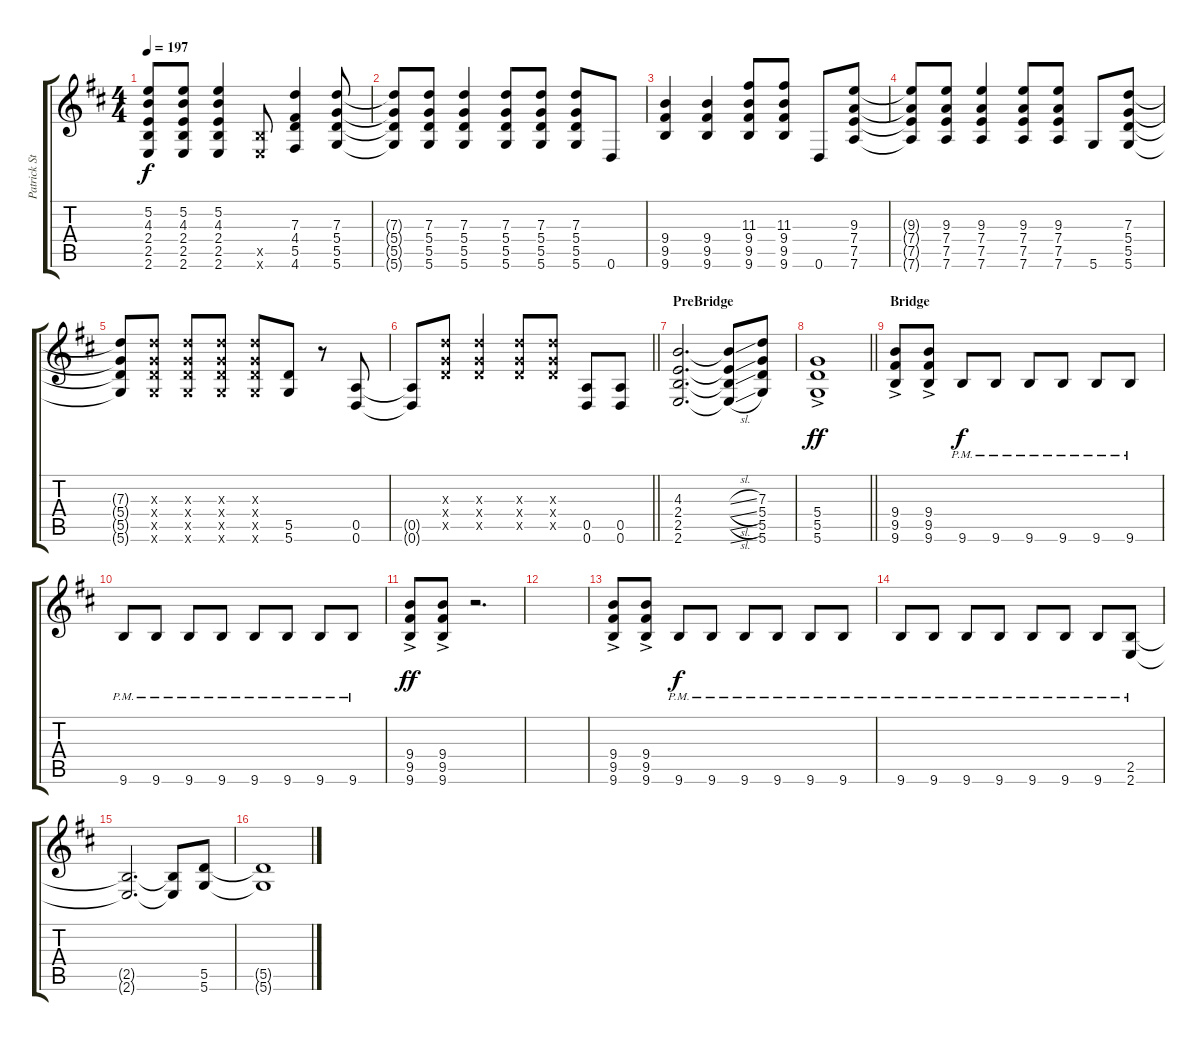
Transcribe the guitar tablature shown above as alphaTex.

\track ("Patrick Stump (Rhythm Guitar)" "Patrick St") {instrument distortionguitar}
\staff {score tabs}
\tuning (E4 B3 G3 D3 A2 D2) {hide}
\ts (4 4)
\tempo 197
\clef g2
\ks d
(5.2{t} 4.3{t} 2.4{t} 2.5{t} 2.6{t}).8{dy f} (5.2 4.3 2.4 2.5 2.6).8 (5.2 4.3 2.4 2.5 2.6).4 (2.5{x} 2.6{x}).8 (7.3 4.4 5.5 4.6).4 (7.3 5.4 5.5 5.6).8 |
(7.3{t} 5.4{t} 5.5{t} 5.6{t}).8 (7.3 5.4 5.5 5.6).8 (7.3 5.4 5.5 5.6).4 (7.3 5.4 5.5 5.6).8 (7.3 5.4 5.5 5.6).8 (7.3 5.4 5.5 5.6).8 0.6.8 |
(9.4 9.5 9.6).4 (9.4 9.5 9.6).4 (11.3 9.4 9.5 9.6).8 (11.3 9.4 9.5 9.6).8 0.6.8 (9.3 7.4 7.5 7.6).8 |
(9.3{t} 7.4{t} 7.5{t} 7.6{t}).8 (9.3 7.4 7.5 7.6).8 (9.3 7.4 7.5 7.6).4 (9.3 7.4 7.5 7.6).8 (9.3 7.4 7.5 7.6).8 5.6.8 (7.3 5.4 5.5 5.6).8 |
(7.3{t} 5.4{t} 5.5{t} 5.6{t}).8 (7.3{x} 5.4{x} 5.5{x} 5.6{x}).8 (7.3{x} 5.4{x} 5.5{x} 5.6{x}).8 (7.3{x} 5.4{x} 5.5{x} 5.6{x}).8 (7.3{x} 5.4{x} 5.5{x} 5.6{x}).8 (5.5 5.6).8 r.8 (0.5 0.6).8 |
\barLineRight lightlight
(0.5{t} 0.6{t}).8 (7.3{x} 5.4{x} 5.5{x}).8 (7.3{x} 5.4{x} 5.5{x}).4 (7.3{x} 5.4{x} 5.5{x}).8 (7.3{x} 5.4{x} 5.5{x}).8 (0.5 0.6).8 (0.5 0.6).8 |
\section ("" "PreBridge")
(4.3 2.4 2.5 2.6).2{d} (4.3{sl t} 2.4{sl t} 2.5{sl t} 2.6{sl t}).8 (7.3 5.4 5.5 5.6).8 |
\barLineRight lightlight
(5.4{ac} 5.5{ac} 5.6{ac}).1{dy ff} |
\section ("" "Bridge")
(9.4{ac} 9.5{ac} 9.6{ac}).8 (9.4{ac} 9.5{ac} 9.6{ac}).8 9.6{pm}.8{dy f balance 0} 9.6{pm}.8 9.6{pm}.8 9.6{pm}.8 9.6{pm}.8 9.6{pm}.8 |
9.6{pm}.8 9.6{pm}.8 9.6{pm}.8 9.6{pm}.8 9.6{pm}.8 9.6{pm}.8 9.6{pm}.8 9.6{pm}.8 |
(9.4 9.5 9.6{ac}).8{dy ff balance 8} (9.4 9.5 9.6{ac}).8 r.2{d} |
|
(9.4{ac} 9.5{ac} 9.6{ac}).8 (9.4{ac} 9.5{ac} 9.6{ac}).8 9.6{pm}.8{dy f} 9.6{pm}.8 9.6{pm}.8 9.6{pm}.8 9.6{pm}.8 9.6{pm}.8 |
9.6{pm}.8 9.6{pm}.8 9.6{pm}.8 9.6{pm}.8 9.6{pm}.8 9.6{pm}.8 9.6{pm}.8 (2.5 2.6{pm}).8 |
(2.5{t} 2.6{t}).2{d} (2.5{t} 2.6{t}).8 (5.5 5.6).8 |
(5.5{t} 5.6{t}).1
